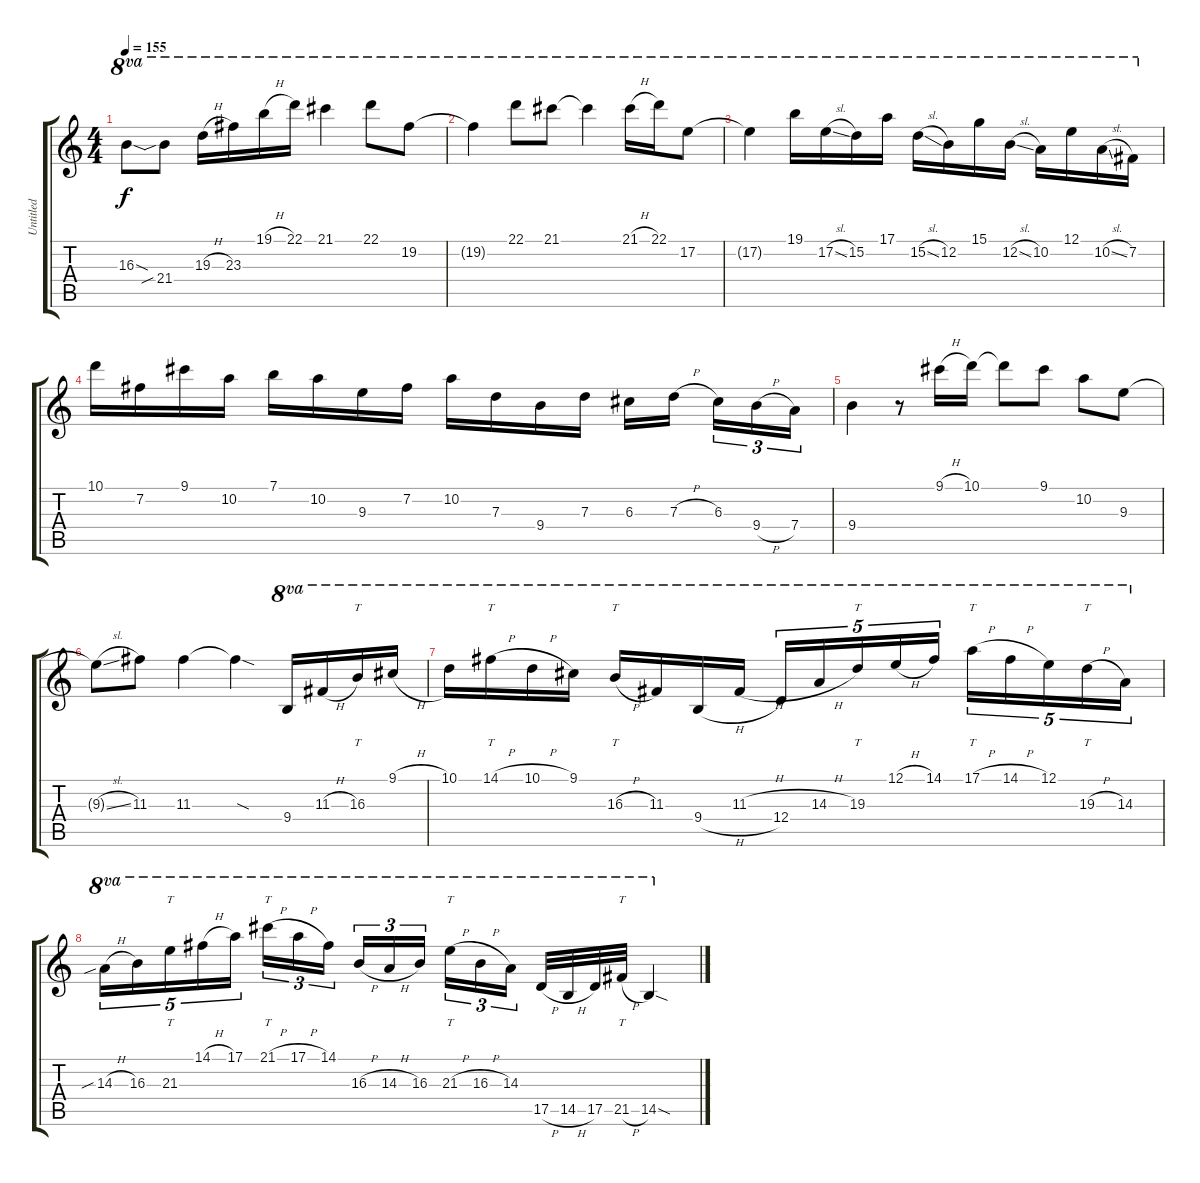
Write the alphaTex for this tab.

\track ("Untitled" "Untitled") {instrument overdrivenguitar}
\staff {score tabs}
\tuning (E4 B3 G3 D3 A2 E2) {hide}
\ts (4 4)
\tempo 155
\clef g2
\ks c
16.3{sod t}.8{ot 8va dy f} 21.4{sib}.8{ot 8va} 19.3{h}.16{ot 8va} 23.3.16{ot 8va} 19.1{h}.16{ot 8va} 22.1.16{ot 8va} 21.1.4{ot 8va} 22.1.8{ot 8va} 19.2.8{ot 8va} |
19.2{t}.4{ot 8va} 22.1.8{ot 8va} 21.1.8{ot 8va} 21.1{t}.4{ot 8va} 21.1{h}.16{ot 8va} 22.1.16{ot 8va} 17.2.8{ot 8va} |
17.2{t}.4{ot 8va} 19.1.16{ot 8va} 17.2{sl}.16{ot 8va} 15.2.16{ot 8va} 17.1.16{ot 8va} 15.2{sl}.16{ot 8va} 12.2.16{ot 8va} 15.1.16{ot 8va} 12.2{sl}.16{ot 8va} 10.2.16{ot 8va} 12.1.16{ot 8va} 10.2{sl}.16{ot 8va} 7.2.16{ot 8va} |
10.1.16 7.2.16 9.1.16 10.2.16 7.1.16 10.2.16 9.3.16 7.2.16 10.2.16 7.3.16 9.4.16 7.3.16 6.3.16 7.3{h}.16{beam splitsecondary} 6.3.16{tu (3 2)} 9.4{h}.16{tu (3 2)} 7.4.16{tu (3 2)} |
9.4.4 r.8 9.1{h}.16 10.1.16 10.1{t}.8 9.1.8 10.2.8 9.3.8 |
9.3{sl t}.8 11.3.8 11.3.4 11.3{sod t}.4 9.4.16{ot 8va} 11.3{h}.16{ot 8va} 16.3.16{tt ot 8va} 9.1{h}.16{ot 8va} |
10.1.16{ot 8va} 14.1{h}.16{tt ot 8va} 10.1{h}.16{ot 8va} 9.1.16{ot 8va} 16.3{h}.16{tt ot 8va} 11.3.16{ot 8va} 9.4{h}.16{ot 8va} 11.3{h}.16{ot 8va} 12.4.16{tu (5 4) ot 8va} 14.3{h}.16{tu (5 4) ot 8va} 19.3.16{tt tu (5 4) ot 8va} 12.1{h}.16{tu (5 4) ot 8va} 14.1.16{tu (5 4) ot 8va} 17.1{h}.16{tt tu (5 4) ot 8va} 14.1{h}.16{tu (5 4) ot 8va} 12.1.16{tu (5 4) ot 8va} 19.3{h}.16{tt tu (5 4) ot 8va} 14.3.16{tu (5 4) ot 8va} |
14.3{sib h}.16{tu (5 4) ot 8va} 16.3.16{tu (5 4) ot 8va} 21.3.16{tt tu (5 4) ot 8va} 14.1{h}.16{tu (5 4) ot 8va} 17.1.16{tu (5 4) ot 8va} 21.1{h}.16{tt tu (3 2) ot 8va} 17.1{h}.16{tu (3 2) ot 8va} 14.1.16{tu (3 2) ot 8va beam splitsecondary} 16.3{h}.16{tu (3 2) ot 8va} 14.3{h}.16{tu (3 2) ot 8va} 16.3.16{tu (3 2) ot 8va} 21.3{h}.16{tt tu (3 2) ot 8va} 16.3{h}.16{tu (3 2) ot 8va} 14.3.16{tu (3 2) ot 8va beam splitsecondary} 17.5{h}.32{ot 8va} 14.5{h}.32{ot 8va} 17.5.32{ot 8va} 21.5{h}.32{tt ot 8va} 14.5{sod}.4{ot 8va}
